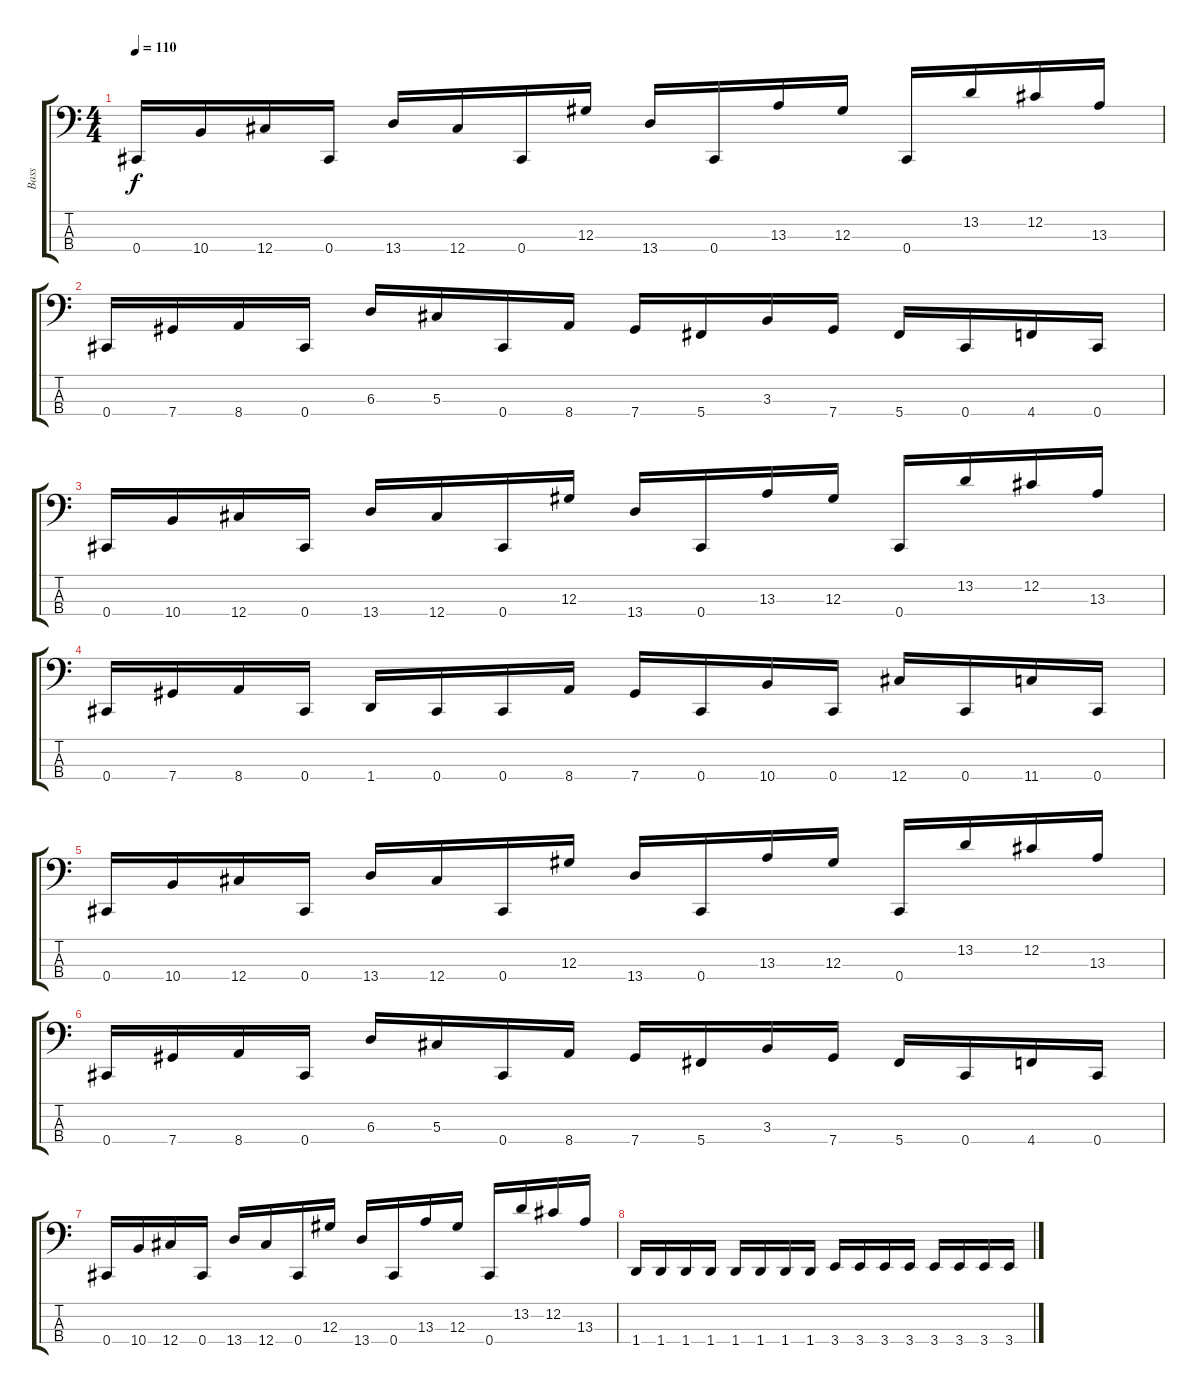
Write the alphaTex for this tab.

\track ("Bass" "Bass") {instrument electricbassfinger}
\staff {score tabs}
\tuning (Gb2 Db2 Ab1 Db1) {hide}
\ts (4 4)
\tempo 110
\clef f4
\ks c
0.4.16{dy f instrument electricbassfinger} 10.4.16 12.4.16 0.4.16 13.4.16 12.4.16 0.4.16 12.3.16 13.4.16 0.4.16 13.3.16 12.3.16 0.4.16 13.2.16 12.2.16 13.3.16 |
0.4.16 7.4.16 8.4.16 0.4.16 6.3.16 5.3.16 0.4.16 8.4.16 7.4.16 5.4.16 3.3.16 7.4.16 5.4.16 0.4.16 4.4.16 0.4.16 |
0.4.16 10.4.16 12.4.16 0.4.16 13.4.16 12.4.16 0.4.16 12.3.16 13.4.16 0.4.16 13.3.16 12.3.16 0.4.16 13.2.16 12.2.16 13.3.16 |
0.4.16 7.4.16 8.4.16 0.4.16 1.4.16 0.4.16 0.4.16 8.4.16 7.4.16 0.4.16 10.4.16 0.4.16 12.4.16 0.4.16 11.4.16 0.4.16 |
0.4.16 10.4.16 12.4.16 0.4.16 13.4.16 12.4.16 0.4.16 12.3.16 13.4.16 0.4.16 13.3.16 12.3.16 0.4.16 13.2.16 12.2.16 13.3.16 |
0.4.16 7.4.16 8.4.16 0.4.16 6.3.16 5.3.16 0.4.16 8.4.16 7.4.16 5.4.16 3.3.16 7.4.16 5.4.16 0.4.16 4.4.16 0.4.16 |
0.4.16 10.4.16 12.4.16 0.4.16 13.4.16 12.4.16 0.4.16 12.3.16 13.4.16 0.4.16 13.3.16 12.3.16 0.4.16 13.2.16 12.2.16 13.3.16 |
1.4.16 1.4.16 1.4.16 1.4.16 1.4.16 1.4.16 1.4.16 1.4.16 3.4.16 3.4.16 3.4.16 3.4.16 3.4.16 3.4.16 3.4.16 3.4.16
